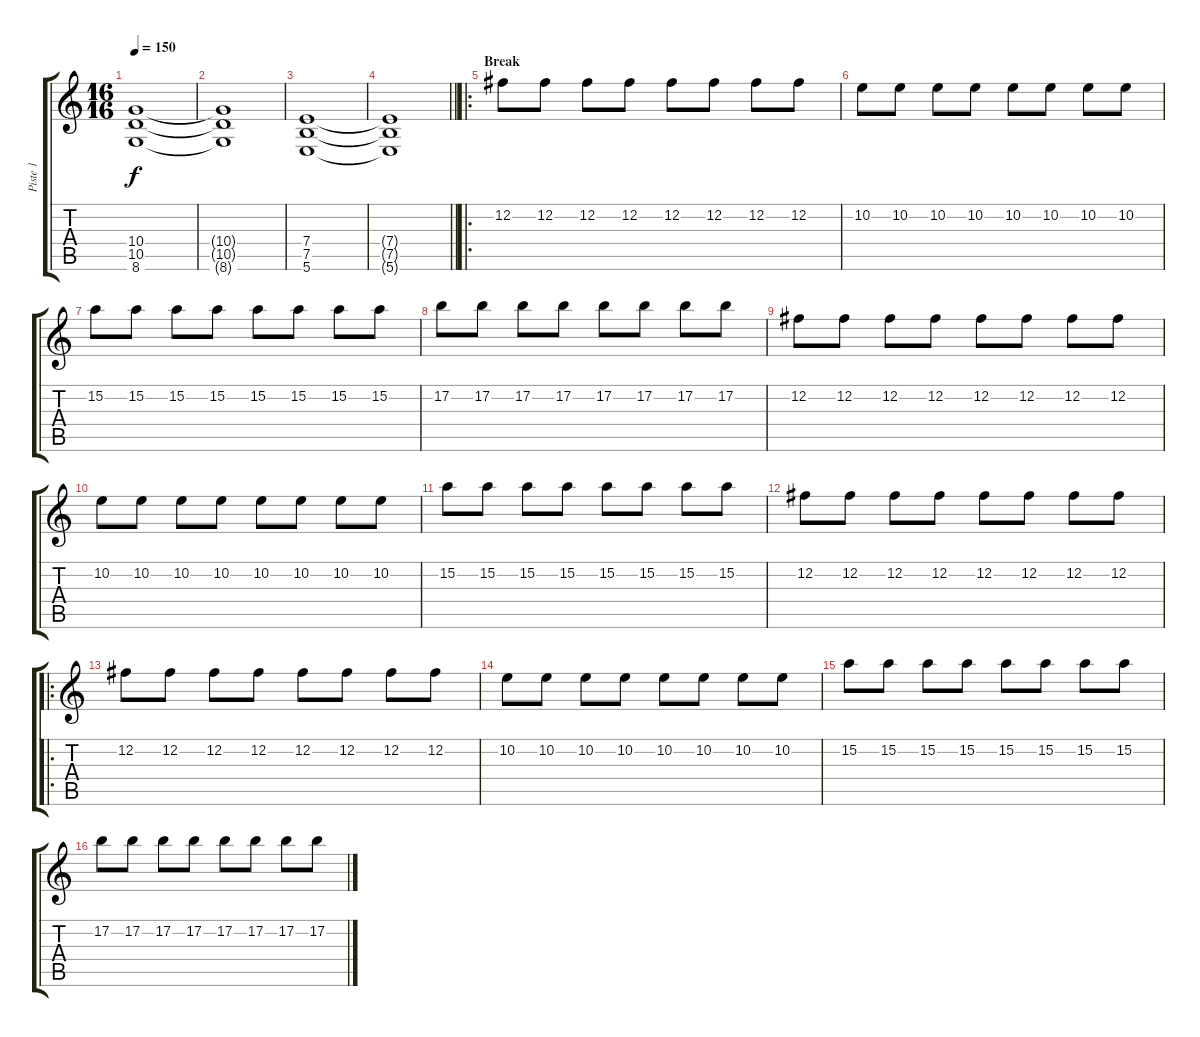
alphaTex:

\track ("Piste 1" "Piste 1") {instrument distortionguitar}
\staff {score tabs}
\tuning (B3 Gb3 D3 A2 E2 B1) {hide}
\ts (16 16)
\tempo 150
\clef g2
\ks c
(10.4 10.5 8.6).1{dy f} |
(10.4{t} 10.5{t} 8.6{t}).1 |
(7.4 7.5 5.6).1 |
\barLineRight lightlight
(7.4{t} 7.5{t} 5.6{t}).1 |
\ro
\section ("" "Break")
12.2.8{volume 9} 12.2.8 12.2.8 12.2.8 12.2.8 12.2.8 12.2.8 12.2.8 |
10.2.8 10.2.8 10.2.8 10.2.8 10.2.8 10.2.8 10.2.8 10.2.8 |
15.2.8 15.2.8 15.2.8 15.2.8 15.2.8 15.2.8 15.2.8 15.2.8 |
17.2.8 17.2.8 17.2.8 17.2.8 17.2.8 17.2.8 17.2.8 17.2.8 |
12.2.8{volume 9} 12.2.8 12.2.8 12.2.8 12.2.8 12.2.8 12.2.8 12.2.8 |
10.2.8 10.2.8 10.2.8 10.2.8 10.2.8 10.2.8 10.2.8 10.2.8 |
15.2.8 15.2.8 15.2.8 15.2.8 15.2.8 15.2.8 15.2.8 15.2.8 |
12.2.8 12.2.8 12.2.8 12.2.8 12.2.8 12.2.8 12.2.8 12.2.8 |
\ro
12.2.8{volume 9} 12.2.8 12.2.8 12.2.8 12.2.8 12.2.8 12.2.8 12.2.8 |
10.2.8 10.2.8 10.2.8 10.2.8 10.2.8 10.2.8 10.2.8 10.2.8 |
15.2.8 15.2.8 15.2.8 15.2.8 15.2.8 15.2.8 15.2.8 15.2.8 |
17.2.8 17.2.8 17.2.8 17.2.8 17.2.8 17.2.8 17.2.8 17.2.8
